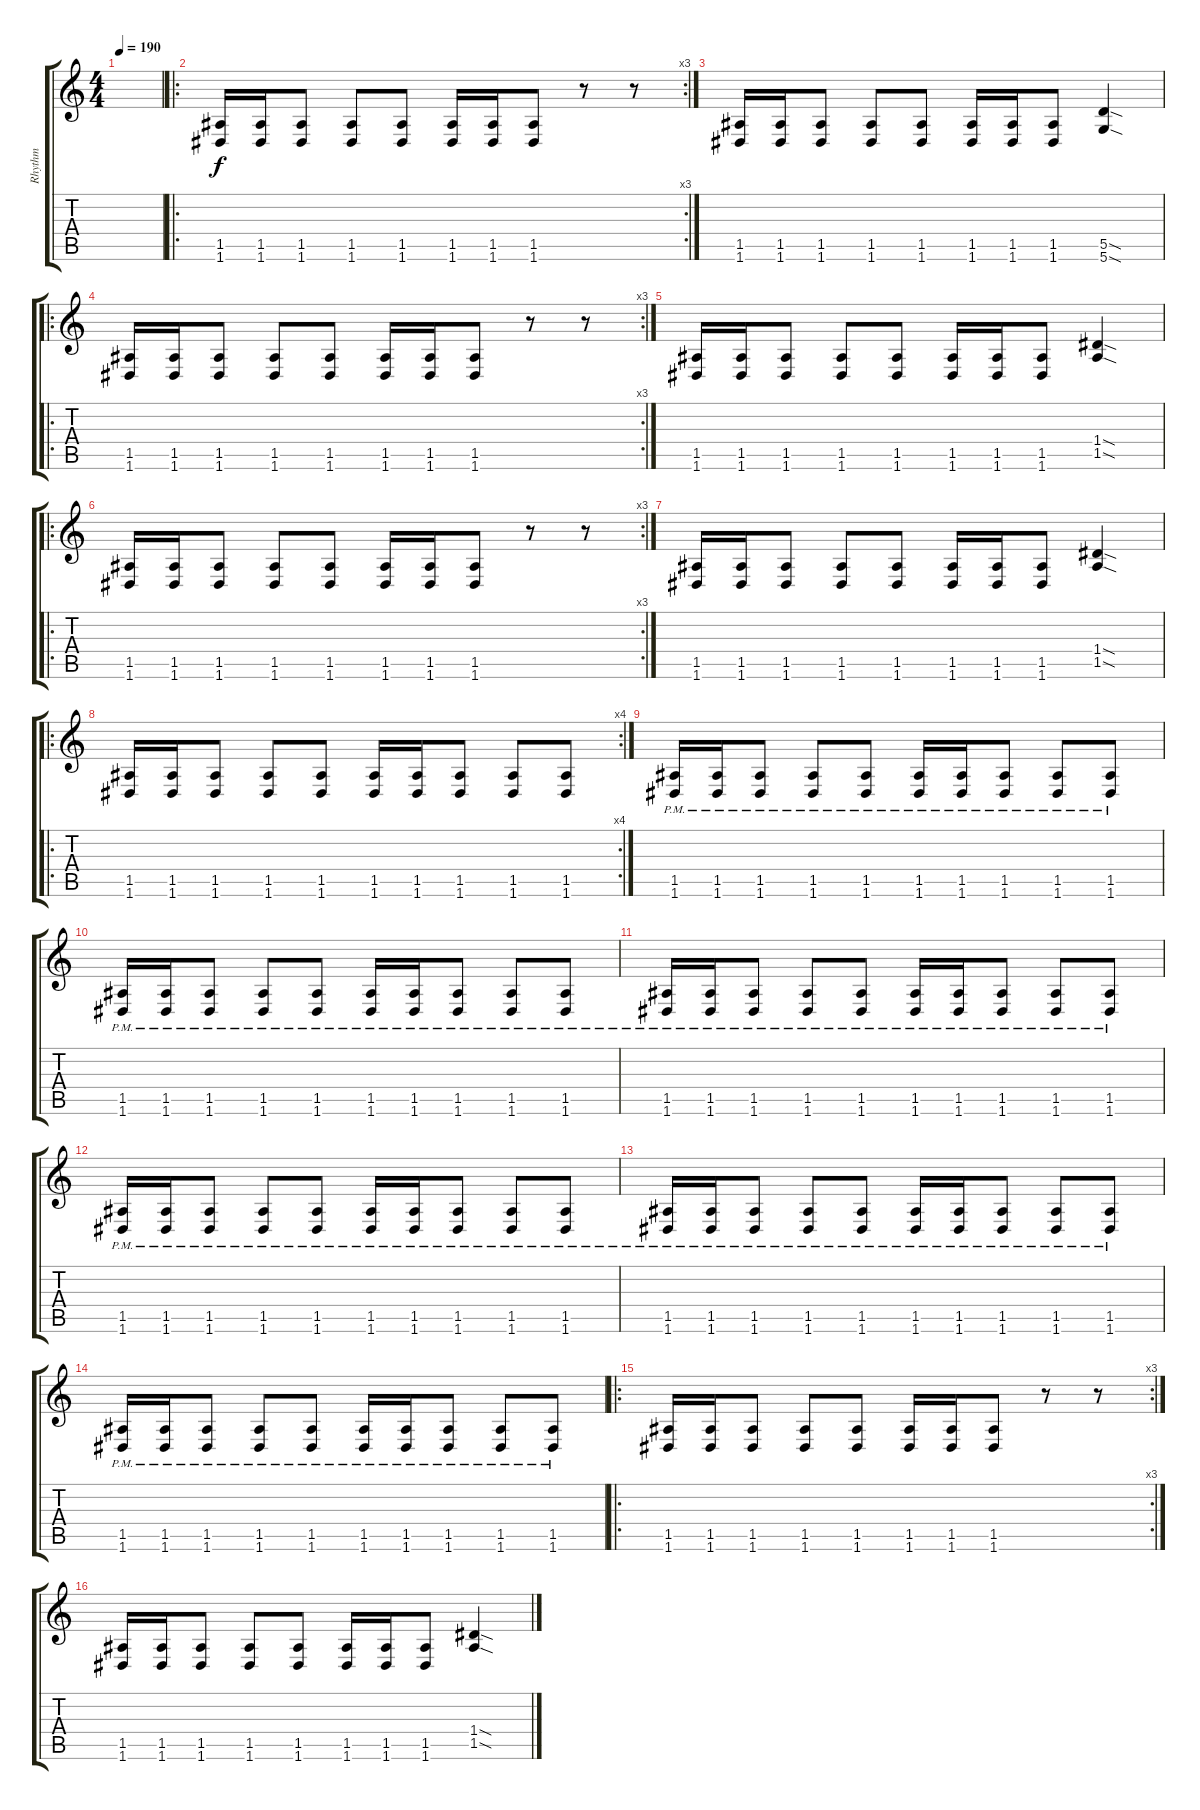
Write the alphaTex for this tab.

\track ("Rhythm" "Rhythm") {instrument overdrivenguitar}
\staff {score tabs}
\tuning (E4 B3 G3 D3 A2 D2) {hide}
\ts (4 4)
\tempo 190
\clef g2
\ks c
|
\ro
\rc 3
(1.5 1.6).16 (1.5 1.6).16 (1.5 1.6).8 (1.5 1.6).8 (1.5 1.6).8 (1.5 1.6).16 (1.5 1.6).16 (1.5 1.6).8 r.8 r.8 |
(1.5 1.6).16 (1.5 1.6).16 (1.5 1.6).8 (1.5 1.6).8 (1.5 1.6).8 (1.5 1.6).16 (1.5 1.6).16 (1.5 1.6).8 (5.5{sod} 5.6{sod}).4 |
\ro
\rc 3
(1.5 1.6).16 (1.5 1.6).16 (1.5 1.6).8 (1.5 1.6).8 (1.5 1.6).8 (1.5 1.6).16 (1.5 1.6).16 (1.5 1.6).8 r.8 r.8 |
(1.5 1.6).16 (1.5 1.6).16 (1.5 1.6).8 (1.5 1.6).8 (1.5 1.6).8 (1.5 1.6).16 (1.5 1.6).16 (1.5 1.6).8 (1.4{sod} 1.5{sod}).4 |
\ro
\rc 3
(1.5 1.6).16 (1.5 1.6).16 (1.5 1.6).8 (1.5 1.6).8 (1.5 1.6).8 (1.5 1.6).16 (1.5 1.6).16 (1.5 1.6).8 r.8 r.8 |
(1.5 1.6).16 (1.5 1.6).16 (1.5 1.6).8 (1.5 1.6).8 (1.5 1.6).8 (1.5 1.6).16 (1.5 1.6).16 (1.5 1.6).8 (1.4{sod} 1.5{sod}).4 |
\ro
\rc 4
(1.5 1.6).16 (1.5 1.6).16 (1.5 1.6).8 (1.5 1.6).8 (1.5 1.6).8 (1.5 1.6).16 (1.5 1.6).16 (1.5 1.6).8 (1.5 1.6).8 (1.5 1.6).8 |
(1.5{pm} 1.6{pm}).16 (1.5{pm} 1.6{pm}).16 (1.5{pm} 1.6{pm}).8 (1.5{pm} 1.6{pm}).8 (1.5{pm} 1.6{pm}).8 (1.5{pm} 1.6{pm}).16 (1.5{pm} 1.6{pm}).16 (1.5{pm} 1.6{pm}).8 (1.5{pm} 1.6{pm}).8 (1.5{pm} 1.6{pm}).8 |
(1.5{pm} 1.6{pm}).16 (1.5{pm} 1.6{pm}).16 (1.5{pm} 1.6{pm}).8 (1.5{pm} 1.6{pm}).8 (1.5{pm} 1.6{pm}).8 (1.5{pm} 1.6{pm}).16 (1.5{pm} 1.6{pm}).16 (1.5{pm} 1.6{pm}).8 (1.5{pm} 1.6{pm}).8 (1.5{pm} 1.6{pm}).8 |
(1.5{pm} 1.6{pm}).16 (1.5{pm} 1.6{pm}).16 (1.5{pm} 1.6{pm}).8 (1.5{pm} 1.6{pm}).8 (1.5{pm} 1.6{pm}).8 (1.5{pm} 1.6{pm}).16 (1.5{pm} 1.6{pm}).16 (1.5{pm} 1.6{pm}).8 (1.5{pm} 1.6{pm}).8 (1.5{pm} 1.6{pm}).8 |
(1.5{pm} 1.6{pm}).16 (1.5{pm} 1.6{pm}).16 (1.5{pm} 1.6{pm}).8 (1.5{pm} 1.6{pm}).8 (1.5{pm} 1.6{pm}).8 (1.5{pm} 1.6{pm}).16 (1.5{pm} 1.6{pm}).16 (1.5{pm} 1.6{pm}).8 (1.5{pm} 1.6{pm}).8 (1.5{pm} 1.6{pm}).8 |
(1.5{pm} 1.6{pm}).16 (1.5{pm} 1.6{pm}).16 (1.5{pm} 1.6{pm}).8 (1.5{pm} 1.6{pm}).8 (1.5{pm} 1.6{pm}).8 (1.5{pm} 1.6{pm}).16 (1.5{pm} 1.6{pm}).16 (1.5{pm} 1.6{pm}).8 (1.5{pm} 1.6{pm}).8 (1.5{pm} 1.6{pm}).8 |
(1.5{pm} 1.6{pm}).16 (1.5{pm} 1.6{pm}).16 (1.5{pm} 1.6{pm}).8 (1.5{pm} 1.6{pm}).8 (1.5{pm} 1.6{pm}).8 (1.5{pm} 1.6{pm}).16 (1.5{pm} 1.6{pm}).16 (1.5{pm} 1.6{pm}).8 (1.5{pm} 1.6{pm}).8 (1.5{pm} 1.6{pm}).8 |
\ro
\rc 3
(1.5 1.6).16 (1.5 1.6).16 (1.5 1.6).8 (1.5 1.6).8 (1.5 1.6).8 (1.5 1.6).16 (1.5 1.6).16 (1.5 1.6).8 r.8 r.8 |
(1.5 1.6).16 (1.5 1.6).16 (1.5 1.6).8 (1.5 1.6).8 (1.5 1.6).8 (1.5 1.6).16 (1.5 1.6).16 (1.5 1.6).8 (1.4{sod} 1.5{sod}).4
